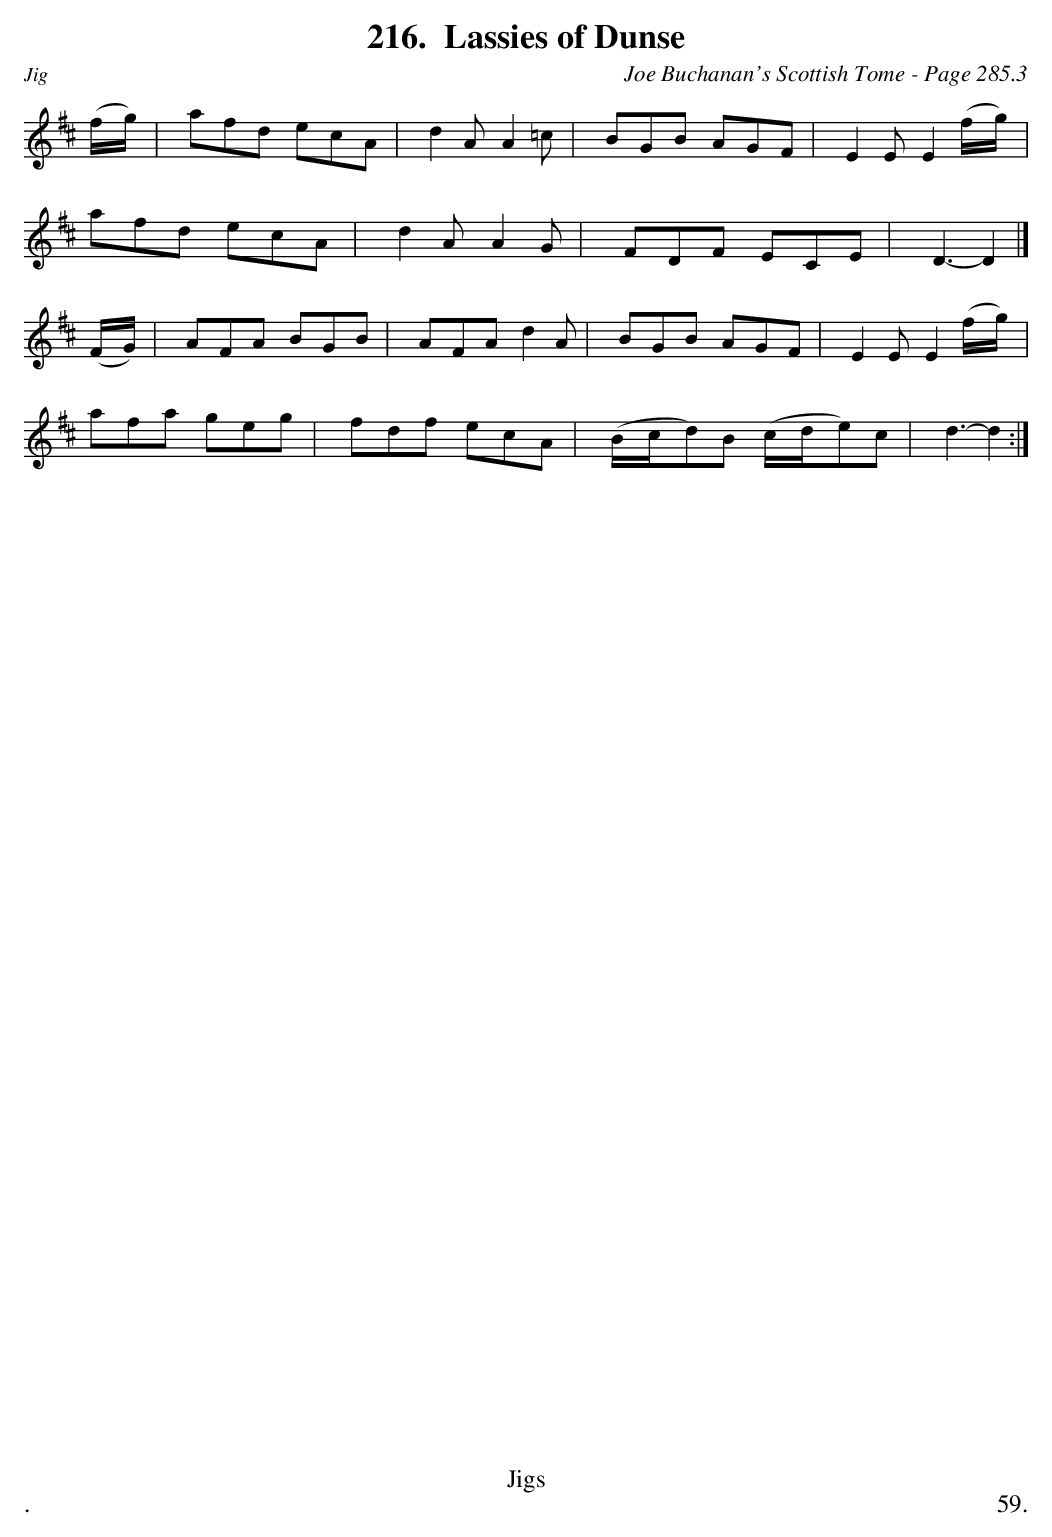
X:1
T:Lassies of Dunse
C:Joe Buchanan's Scottish Tome - Page 285.3
K:D
(f/g/) |afd ecA|d2A A2=c| BGB AGF |E2E E2 (f/g/)|
afd ecA|d2A A2G | FDF ECE |D3- D2 |]
(F/G/) |AFA BGB|AFA d2A | BGB AGF |E2E E2 (f/g/)|
afa geg|fdf ecA |(B/c/d)B (c/d/e)c|d3- d2:|
